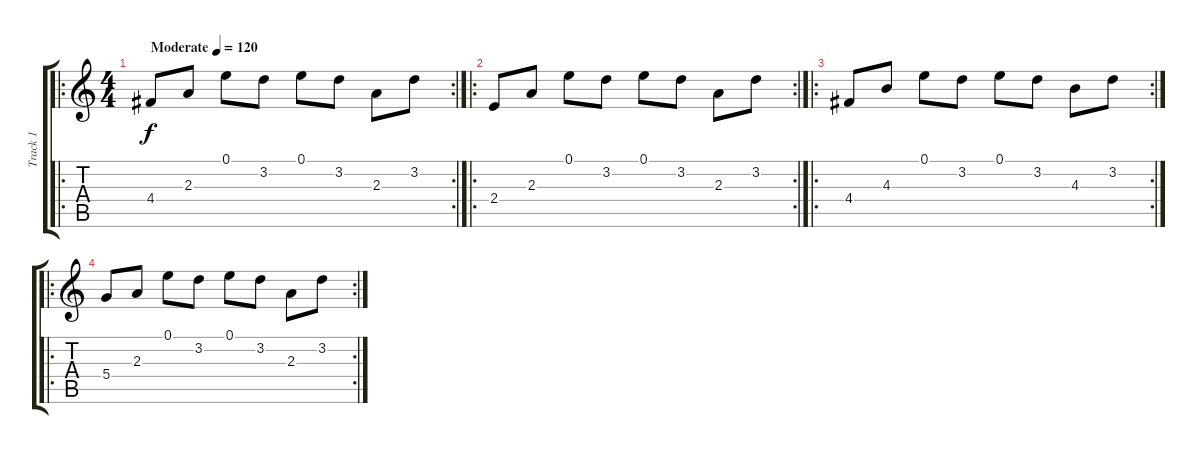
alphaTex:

\track ("Track 1" "Track 1") {instrument acousticguitarsteel}
\staff {score tabs}
\tuning (E4 B3 G3 D3 A2 E2) {hide}
\ro
\rc 2
\ts (4 4)
\tempo (120 "Moderate")
\clef g2
\ks c
4.4.8{dy f instrument acousticguitarsteel} 2.3.8 0.1.8 3.2.8 0.1.8 3.2.8 2.3.8 3.2.8 |
\ro
\rc 2
2.4.8 2.3.8 0.1.8 3.2.8 0.1.8 3.2.8 2.3.8 3.2.8 |
\ro
\rc 2
4.4.8 4.3.8 0.1.8 3.2.8 0.1.8 3.2.8 4.3.8 3.2.8 |
\ro
\rc 2
5.4.8 2.3.8 0.1.8 3.2.8 0.1.8 3.2.8 2.3.8 3.2.8
